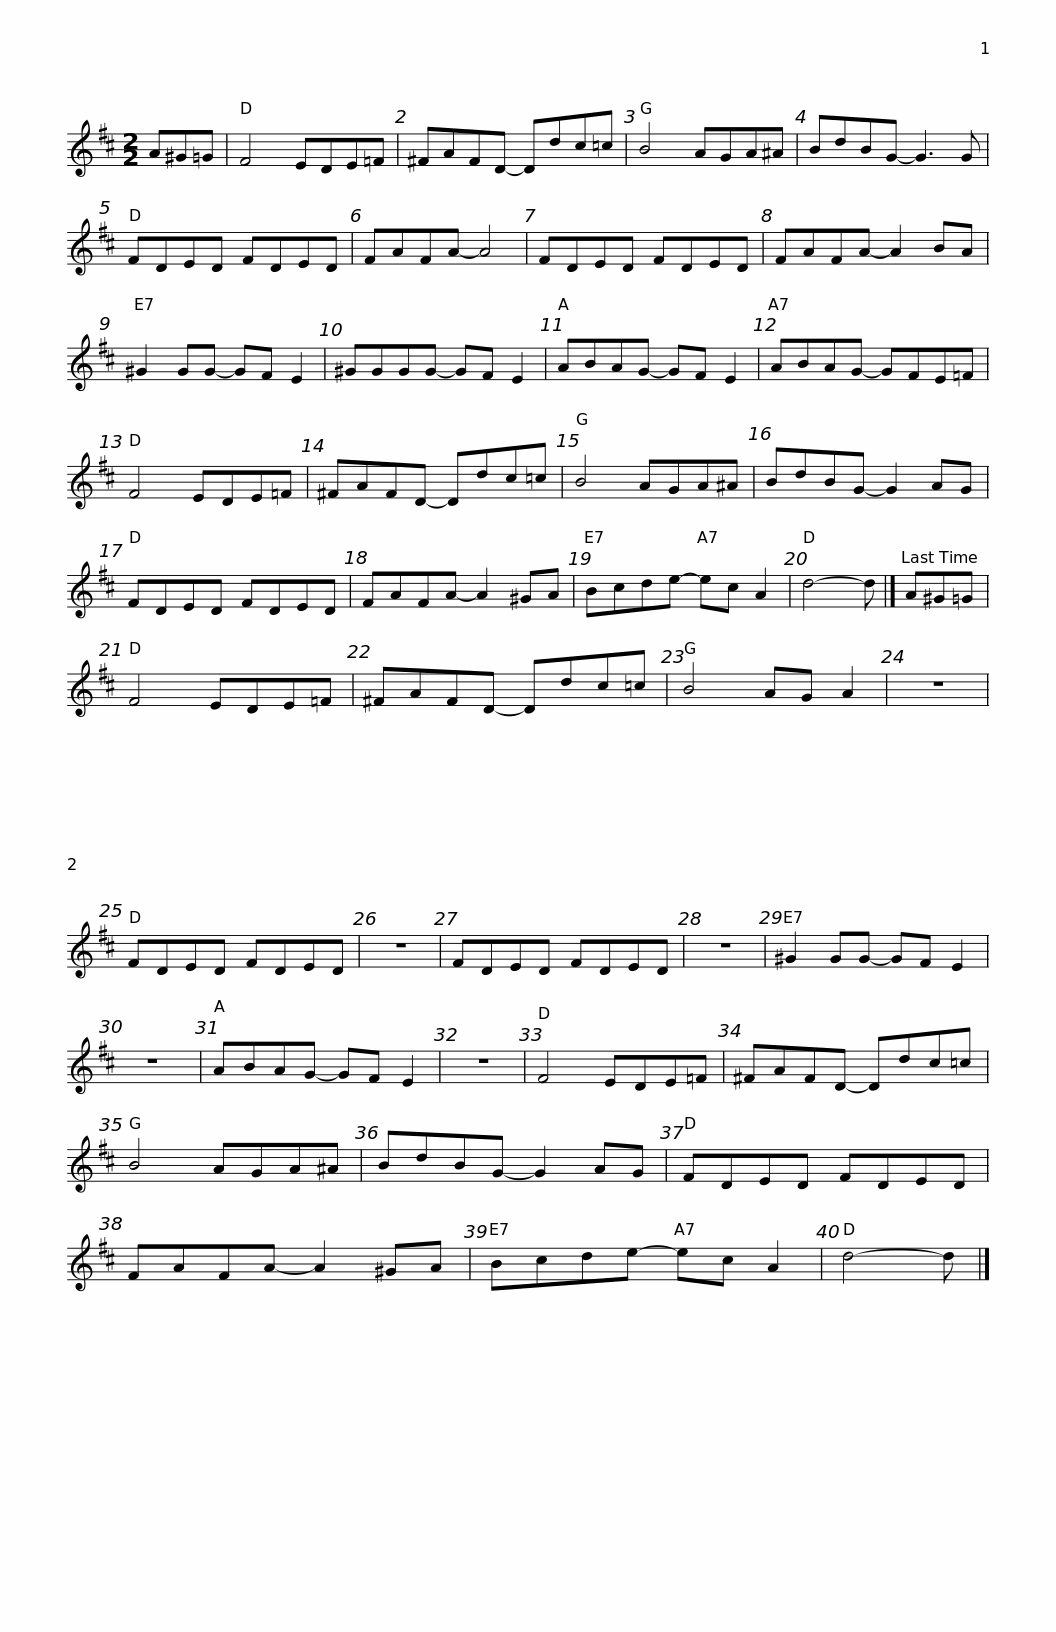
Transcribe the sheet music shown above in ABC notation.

X:1
L:1/8
M:2/2
I:linebreak $
K:D
V:1 treble
V:1
 A^G=G | F4 EDE=F | ^FAFD- Ddc=c | B4 AGA^A | BdBG- G3 G | %5
 FDED FDED |$ FAFA- A4 | FDED FDED | FAFA- A2 BA | ^G2 GG- GF E2 | %10
 ^GGGG- GF E2 | ABAG- GF E2 |$ ABAG- GFE=F | F4 EDE=F | ^FAFD- Ddc=c | %15
 B4 AGA^A | BdBG- G2 AG | FDED FDED |$ FAFA- A2 ^GA | Bcde- ec A2 | %20
 d4- d |] A^G=G | F4 EDE=F | ^FAFD- Ddc=c | B4 AG A2 | %25
 z8 |$ FDED FDED | z8 | FDED FDED | z8 | %30
 ^G2 GG- GF E2 | z8 | ABAG- GF E2 | z8 | F4 EDE=F |$ %35
 ^FAFD- Ddc=c | B4 AGA^A | BdBG- G2 AG | FDED FDED | FAFA- A2 ^GA | %40
 Bcde- ec A2 |$ d4- d |] %42
